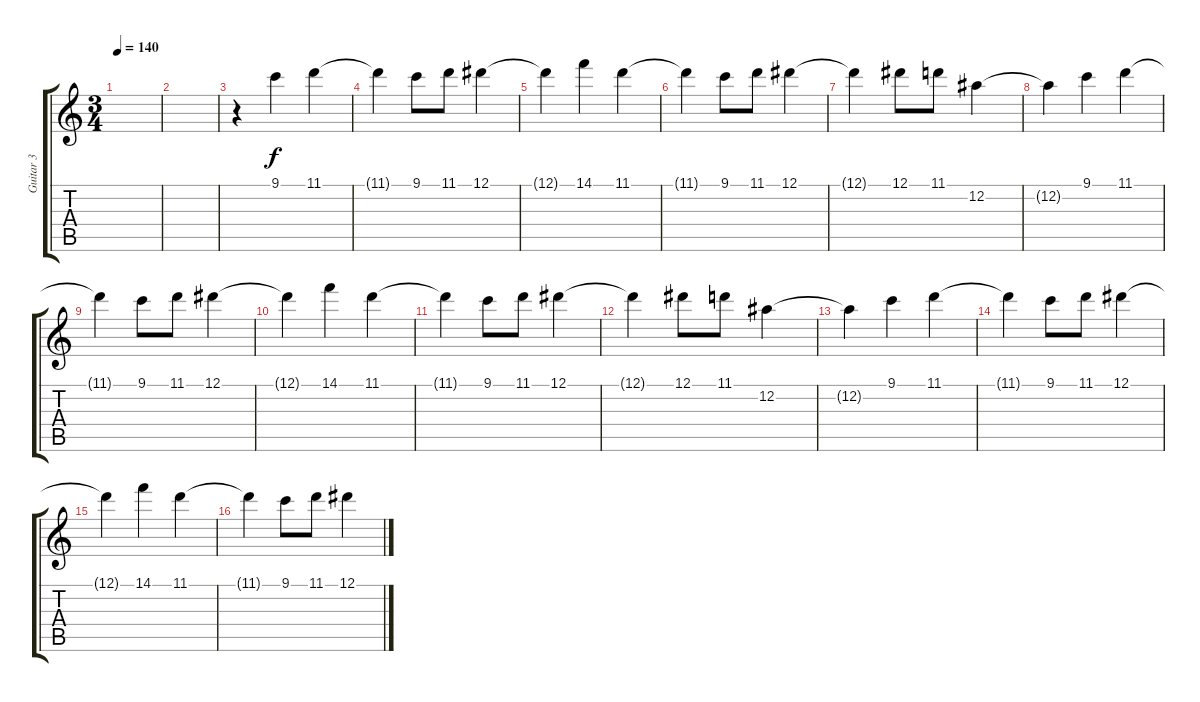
\track ("Guitar 3" "Guitar 3") {instrument distortionguitar}
\staff {score tabs}
\tuning (Eb4 Bb3 Gb3 Db3 Ab2 Eb2) {hide}
\ts (3 4)
\tempo 140
\clef g2
\ks c
|
|
r.4{volume 12} 9.1.4 11.1.4 |
11.1{t}.4 9.1.8 11.1.8 12.1.4 |
12.1{t}.4 14.1.4 11.1.4 |
11.1{t}.4 9.1.8 11.1.8 12.1.4 |
12.1{t}.4 12.1.8 11.1.8 12.2.4 |
12.2{t}.4 9.1.4 11.1.4 |
11.1{t}.4 9.1.8 11.1.8 12.1.4 |
12.1{t}.4 14.1.4 11.1.4 |
11.1{t}.4 9.1.8 11.1.8 12.1.4 |
12.1{t}.4 12.1.8 11.1.8 12.2.4 |
12.2{t}.4 9.1.4 11.1.4 |
11.1{t}.4 9.1.8 11.1.8 12.1.4 |
12.1{t}.4 14.1.4 11.1.4 |
11.1{t}.4 9.1.8 11.1.8 12.1.4
